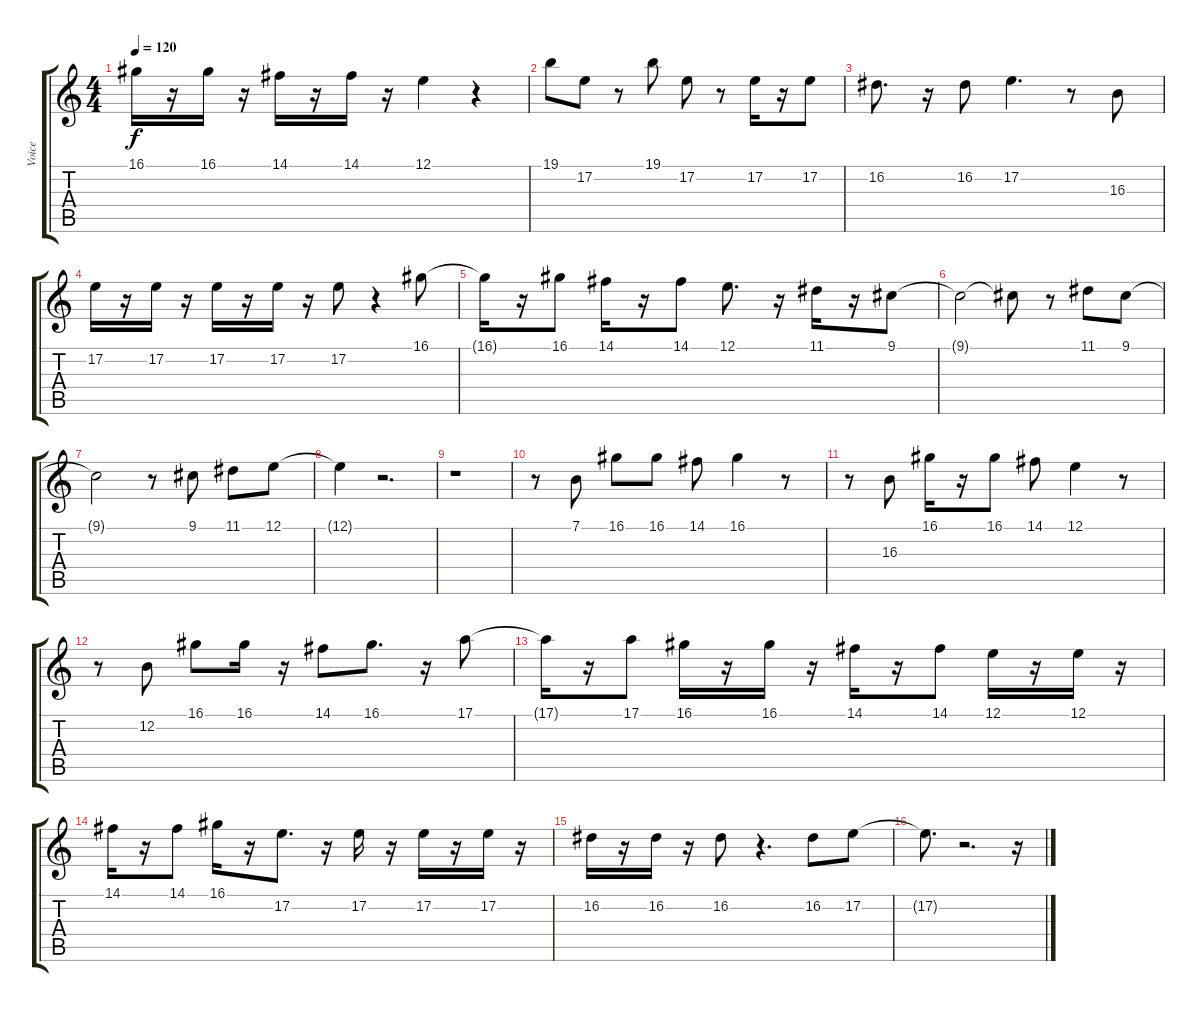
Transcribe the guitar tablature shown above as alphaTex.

\track ("Voice" "Voice") {instrument vibraphone}
\staff {score tabs}
\tuning (E4 B3 G3 D3 A2 E2) {hide}
\ts (4 4)
\tempo 120
\clef g2
\ks c
16.1{t}.16{dy f} r.16 16.1.16 r.16 14.1.16 r.16 14.1.16 r.16 12.1.4 r.4 |
19.1.8 17.2.8 r.8 19.1.8 17.2.8 r.8 17.2.16 r.16 17.2.8 |
16.2.8{d} r.16 16.2.8 17.2.4{d} r.8 16.3.8 |
17.2.16 r.16 17.2.16 r.16 17.2.16 r.16 17.2.16 r.16 17.2.8 r.4 16.1.8 |
16.1{t}.16 r.16 16.1.8 14.1.16 r.16 14.1.8 12.1.8{d} r.16 11.1.16 r.16 9.1.8 |
9.1{t}.2 9.1{t}.8 r.8 11.1.8 9.1.8 |
9.1{t}.2 r.8 9.1.8 11.1.8 12.1.8 |
12.1{t}.4 r.2{d} |
r.1 |
r.8 7.1.8 16.1.8 16.1.8 14.1.8 16.1.4 r.8 |
r.8 16.3.8 16.1.16 r.16 16.1.8 14.1.8 12.1.4 r.8 |
r.8 12.2.8 16.1.8 16.1.16 r.16 14.1.8 16.1.8{d} r.16 17.1.8 |
17.1{t}.16 r.16 17.1.8 16.1.16 r.16 16.1.16 r.16 14.1.16 r.16 14.1.8 12.1.16 r.16 12.1.16 r.16 |
14.1.16 r.16 14.1.8 16.1.16 r.16 17.2.8{d} r.16 17.2.16 r.16 17.2.16 r.16 17.2.16 r.16 |
16.2.16 r.16 16.2.16 r.16 16.2.8 r.4{d} 16.2.8 17.2.8 |
17.2{t}.8{d} r.2{d} r.16
